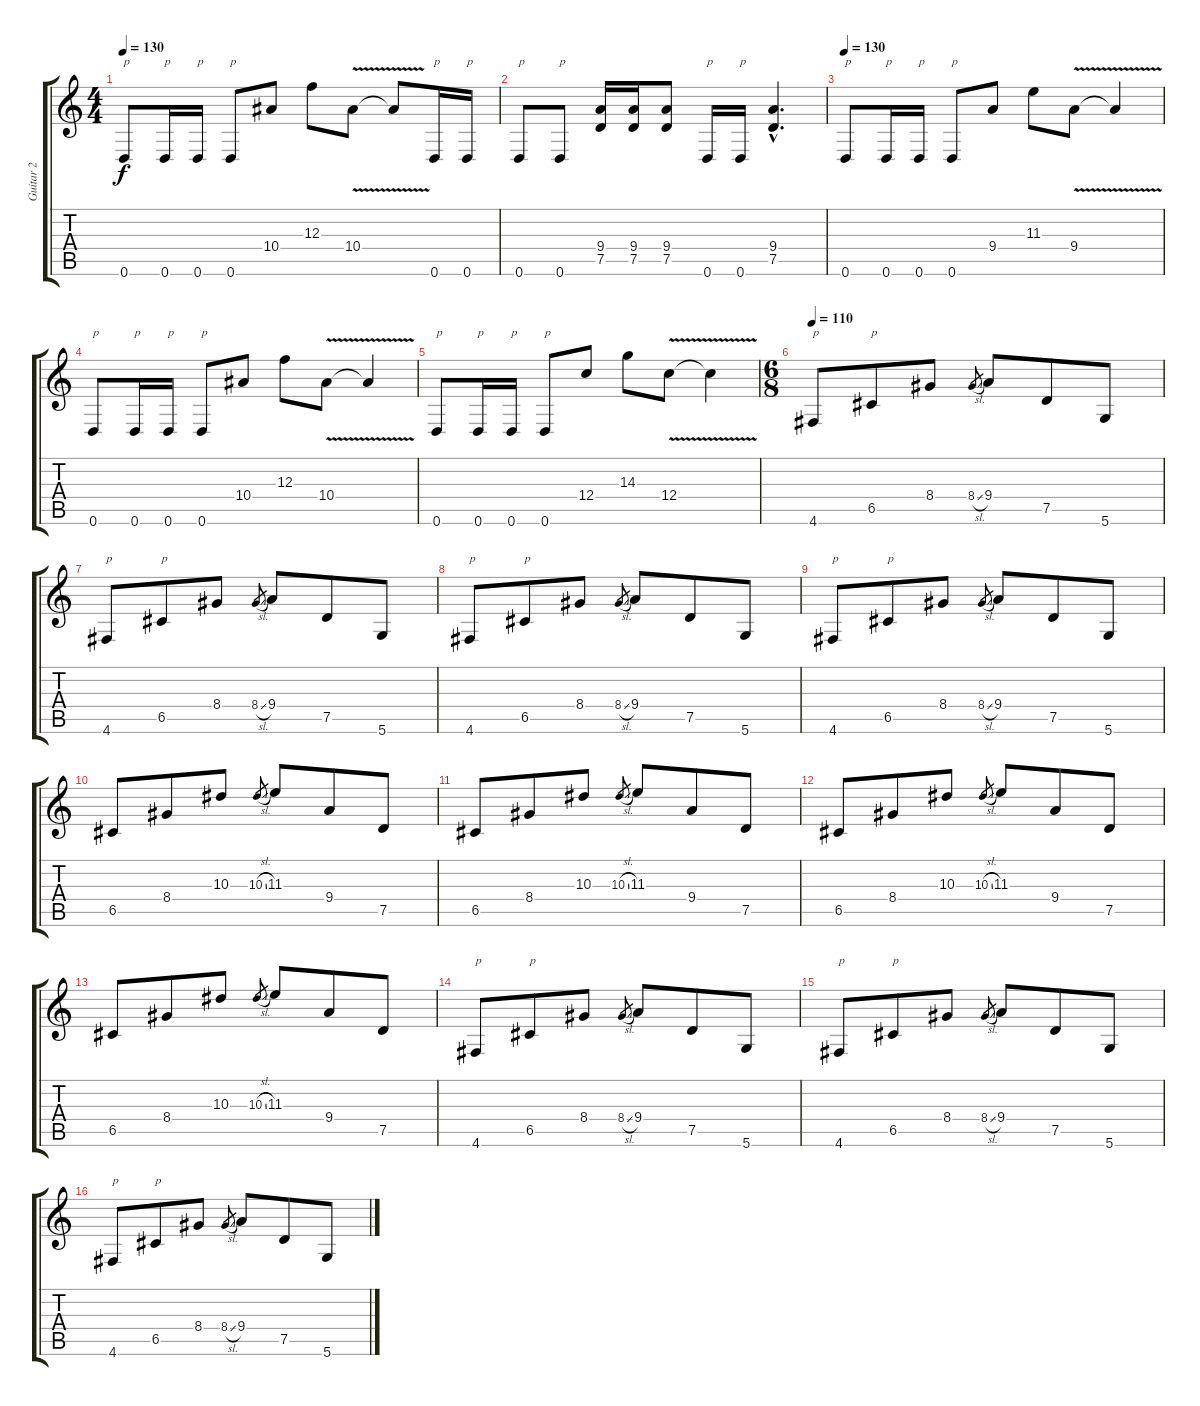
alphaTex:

\track ("Guitar 2" "Guitar 2") {instrument distortionguitar}
\staff {score tabs}
\tuning (D4 A3 F3 C3 G2 D2) {hide}
\ts (4 4)
\tempo 130
\clef g2
\ks c
0.6.8{txt "p" dy f} 0.6.16{txt "p"} 0.6.16{txt "p"} 0.6.8{txt "p"} 10.4.8 12.3.8 10.4{v}.8 10.4{t}.8 0.6.16{txt "p"} 0.6.16{txt "p"} |
0.6.8{txt "p"} 0.6.8{txt "p"} (9.4 7.5).16 (9.4 7.5).16 (9.4 7.5).8 0.6.16{txt "p"} 0.6.16{txt "p"} (9.4{hac} 7.5{hac}).4{d} |
\tempo 130
0.6.8{txt "p"} 0.6.16{txt "p"} 0.6.16{txt "p"} 0.6.8{txt "p"} 9.4.8 11.3.8 9.4{v}.8 9.4{t}.4 |
0.6.8{txt "p"} 0.6.16{txt "p"} 0.6.16{txt "p"} 0.6.8{txt "p"} 10.4.8 12.3.8 10.4{v}.8 10.4{t}.4 |
0.6.8{txt "p"} 0.6.16{txt "p"} 0.6.16{txt "p"} 0.6.8{txt "p"} 12.4.8 14.3.8 12.4{v}.8 12.4{t}.4 |
\ts (6 8)
\tempo 110
4.6.8{txt "p"} 6.5.8{txt "p"} 8.4.8 8.4{sl}.8{gr} 9.4.8 7.5.8 5.6.8 |
4.6.8{txt "p"} 6.5.8{txt "p"} 8.4.8 8.4{sl}.8{gr} 9.4.8 7.5.8 5.6.8 |
4.6.8{txt "p"} 6.5.8{txt "p"} 8.4.8 8.4{sl}.8{gr} 9.4.8 7.5.8 5.6.8 |
4.6.8{txt "p"} 6.5.8{txt "p"} 8.4.8 8.4{sl}.8{gr} 9.4.8 7.5.8 5.6.8 |
6.5.8 8.4.8 10.3.8 10.3{sl}.8{gr} 11.3.8 9.4.8 7.5.8 |
6.5.8 8.4.8 10.3.8 10.3{sl}.8{gr} 11.3.8 9.4.8 7.5.8 |
6.5.8 8.4.8 10.3.8 10.3{sl}.8{gr} 11.3.8 9.4.8 7.5.8 |
6.5.8 8.4.8 10.3.8 10.3{sl}.8{gr} 11.3.8 9.4.8 7.5.8 |
4.6.8{txt "p"} 6.5.8{txt "p"} 8.4.8 8.4{sl}.8{gr} 9.4.8 7.5.8 5.6.8 |
4.6.8{txt "p"} 6.5.8{txt "p"} 8.4.8 8.4{sl}.8{gr} 9.4.8 7.5.8 5.6.8 |
4.6.8{txt "p"} 6.5.8{txt "p"} 8.4.8 8.4{sl}.8{gr} 9.4.8 7.5.8 5.6.8
